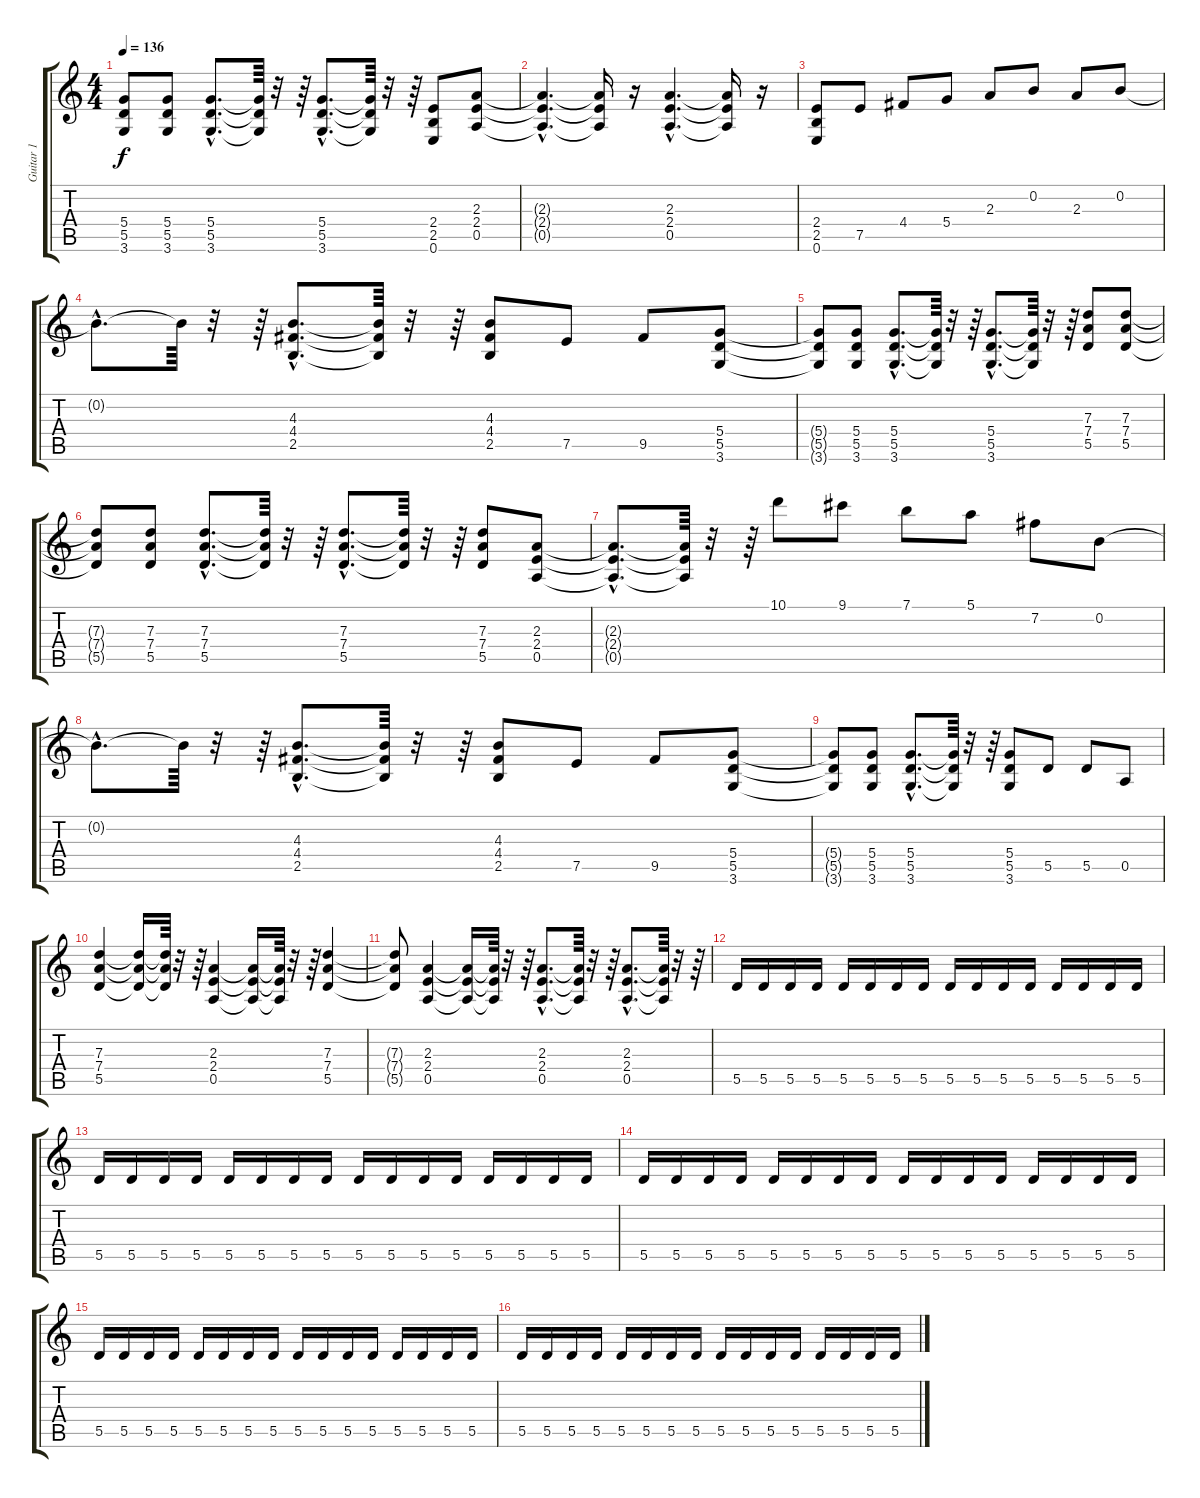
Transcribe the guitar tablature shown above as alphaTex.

\track ("Guitar 1" "Guitar 1") {instrument distortionguitar}
\staff {score tabs}
\tuning (E4 B3 G3 D3 A2 E2) {hide}
\ts (4 4)
\tempo 136
\clef g2
\ks c
(5.4{t} 5.5{t} 3.6{t}).8{dy f} (5.4 5.5 3.6).8 (5.4{hac} 5.5{hac} 3.6{hac}).8{d} (5.4{t} 5.5{t} 3.6{t}).64 r.32 r.64 (5.4{hac} 5.5{hac} 3.6{hac}).8{d} (5.4{t} 5.5{t} 3.6{t}).64 r.32 r.64 (2.4 2.5 0.6).8 (2.3 2.4 0.5).8 |
(2.3{hac t} 2.4{hac t} 0.5{hac t}).4{d} (2.3{t} 2.4{t} 0.5{t}).16 r.16 (2.3{hac} 2.4{hac} 0.5{hac}).4{d} (2.3{t} 2.4{t} 0.5{t}).16 r.16 |
(2.4 2.5 0.6).8 7.5.8 4.4.8 5.4.8 2.3.8 0.2.8 2.3.8 0.2.8 |
0.2{hac t}.8{d} 0.2{t}.64 r.32 r.64 (4.3{hac} 4.4{hac} 2.5{hac}).8{d} (4.3{t} 4.4{t} 2.5{t}).64 r.32 r.64 (4.3 4.4 2.5).8 7.5.8 9.5.8 (5.4 5.5 3.6).8 |
(5.4{t} 5.5{t} 3.6{t}).8 (5.4 5.5 3.6).8 (5.4{hac} 5.5{hac} 3.6{hac}).8{d} (5.4{t} 5.5{t} 3.6{t}).64 r.32 r.64 (5.4{hac} 5.5{hac} 3.6{hac}).8{d} (5.4{t} 5.5{t} 3.6{t}).64 r.32 r.64 (7.3 7.4 5.5).8 (7.3 7.4 5.5).8 |
(7.3{t} 7.4{t} 5.5{t}).8 (7.3 7.4 5.5).8 (7.3{hac} 7.4{hac} 5.5{hac}).8{d} (7.3{t} 7.4{t} 5.5{t}).64 r.32 r.64 (7.3{hac} 7.4{hac} 5.5{hac}).8{d} (7.3{t} 7.4{t} 5.5{t}).64 r.32 r.64 (7.3 7.4 5.5).8 (2.3 2.4 0.5).8 |
(2.3{hac t} 2.4{hac t} 0.5{hac t}).8{d} (2.3{t} 2.4{t} 0.5{t}).64 r.32 r.64 10.1.8 9.1.8 7.1.8 5.1.8 7.2.8 0.2.8 |
0.2{hac t}.8{d} 0.2{t}.64 r.32 r.64 (4.3{hac} 4.4{hac} 2.5{hac}).8{d} (4.3{t} 4.4{t} 2.5{t}).64 r.32 r.64 (4.3 4.4 2.5).8 7.5.8 9.5.8 (5.4 5.5 3.6).8 |
(5.4{t} 5.5{t} 3.6{t}).8 (5.4 5.5 3.6).8 (5.4{hac} 5.5{hac} 3.6{hac}).8{d} (5.4{t} 5.5{t} 3.6{t}).64 r.32 r.64 (5.4 5.5 3.6).8 5.5.8 5.5.8 0.5.8 |
(7.3 7.4 5.5).4 (7.3{t} 7.4{t} 5.5{t}).16 (7.3{t} 7.4{t} 5.5{t}).64 r.32 r.64 (2.3 2.4 0.5).4 (2.3{t} 2.4{t} 0.5{t}).16 (2.3{t} 2.4{t} 0.5{t}).64 r.32 r.64 (7.3 7.4 5.5).4 |
(7.3{t} 7.4{t} 5.5{t}).8 (2.3 2.4 0.5).4 (2.3{t} 2.4{t} 0.5{t}).16 (2.3{t} 2.4{t} 0.5{t}).64 r.32 r.64 (2.3{hac} 2.4{hac} 0.5{hac}).8{d} (2.3{t} 2.4{t} 0.5{t}).64 r.32 r.64 (2.3{hac} 2.4{hac} 0.5{hac}).8{d} (2.3{t} 2.4{t} 0.5{t}).64 r.32 r.64 |
5.5.16 5.5.16 5.5.16 5.5.16 5.5.16 5.5.16 5.5.16 5.5.16 5.5.16 5.5.16 5.5.16 5.5.16 5.5.16 5.5.16 5.5.16 5.5.16 |
5.5.16 5.5.16 5.5.16 5.5.16 5.5.16 5.5.16 5.5.16 5.5.16 5.5.16 5.5.16 5.5.16 5.5.16 5.5.16 5.5.16 5.5.16 5.5.16 |
5.5.16 5.5.16 5.5.16 5.5.16 5.5.16 5.5.16 5.5.16 5.5.16 5.5.16 5.5.16 5.5.16 5.5.16 5.5.16 5.5.16 5.5.16 5.5.16 |
5.5.16 5.5.16 5.5.16 5.5.16 5.5.16 5.5.16 5.5.16 5.5.16 5.5.16 5.5.16 5.5.16 5.5.16 5.5.16 5.5.16 5.5.16 5.5.16 |
5.5.16 5.5.16 5.5.16 5.5.16 5.5.16 5.5.16 5.5.16 5.5.16 5.5.16 5.5.16 5.5.16 5.5.16 5.5.16 5.5.16 5.5.16 5.5.16
